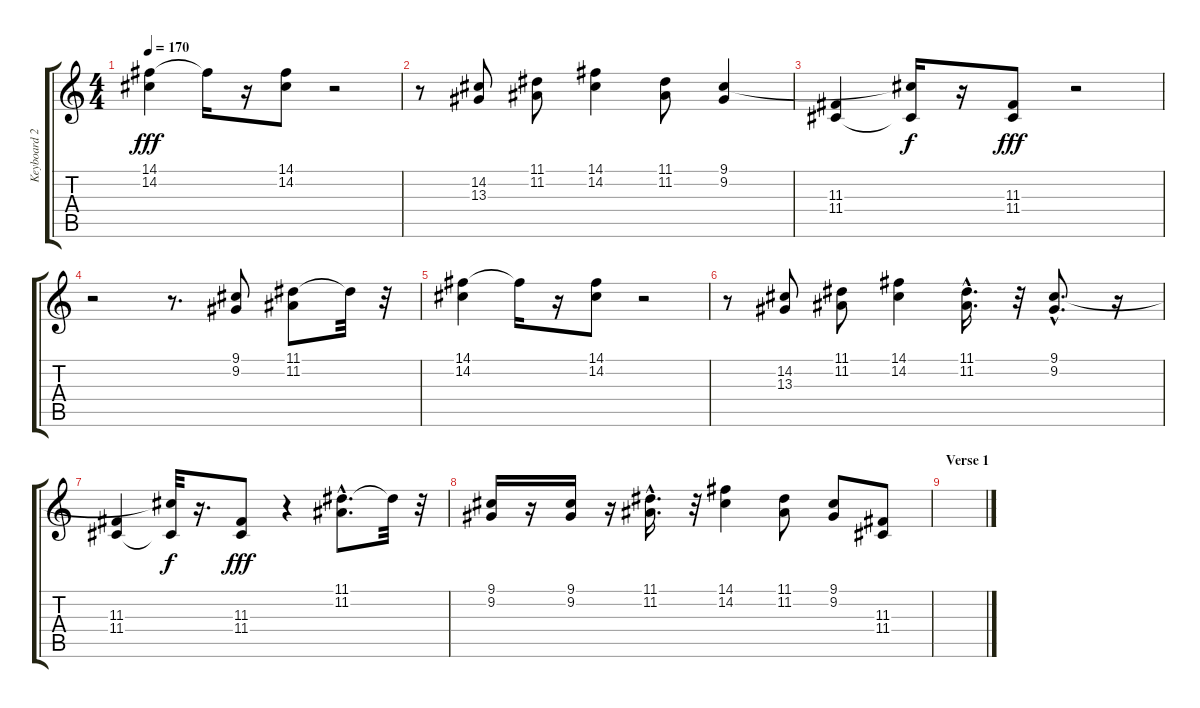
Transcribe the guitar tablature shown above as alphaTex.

\track ("Keyboard 2" "Keyboard 2") {instrument accordion}
\staff {score tabs}
\tuning (E4 B3 G3 D3 A2 E2) {hide}
\ts (4 4)
\tempo 170
\clef g2
\ks c
(14.1 14.2).4{dy fff} 14.1{t}.16 r.16 (14.1 14.2).8 r.2 |
r.8 (14.2 13.3).8 (11.1 11.2).8 (14.1 14.2).4 (11.1 11.2).8 (9.1 9.2).4 |
(11.3 11.4).4 (9.1{t} 11.4{t}).16{dy f} r.16 (11.3 11.4).8{dy fff} r.2 |
r.2 r.8{d} (9.1 9.2).8 (11.1 11.2).8 11.1{t}.32 r.32 |
(14.1 14.2).4 14.1{t}.16 r.16 (14.1 14.2).8 r.2 |
r.8 (14.2 13.3).8 (11.1 11.2).8 (14.1 14.2).4 (11.1{hac} 11.2{hac}).16{d} r.32 (9.1{hac} 9.2{hac}).8{d} r.16 |
(11.3 11.4).4 (9.1{t} 11.4{t}).32{dy f} r.16{d} (11.3 11.4).8{dy fff} r.4 (11.1{hac} 11.2{hac}).8{d} 11.1{t}.32 r.32 |
(9.1 9.2).16 r.16 (9.1 9.2).16 r.16 (11.1{hac} 11.2{hac}).16{d} r.32 (14.1 14.2).4 (11.1 11.2).8 (9.1 9.2).8 (11.3 11.4).8 |
\section ("" "Verse 1")
